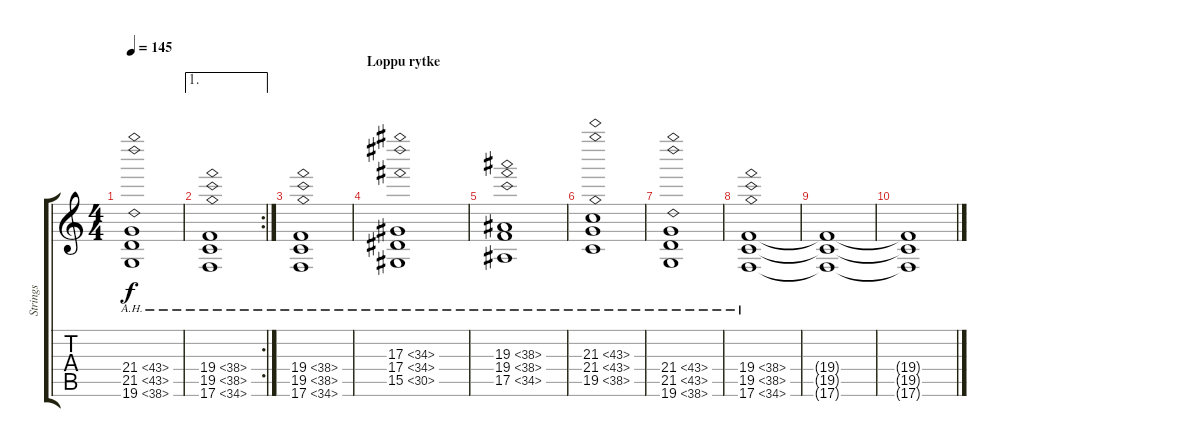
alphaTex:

\track ("Strings" "Strings") {instrument stringensemble1}
\staff {score tabs}
\tuning (C4 G3 Eb3 Bb2 F2 C2) {hide}
\ts (4 4)
\tempo 145
\clef g2
\ks c
(21.4{ah 22} 21.5{ah 22} 19.6{ah 19}).1{dy f} |
\ae 1
\rc 2
(19.4{ah 19} 19.5{ah 19} 17.6{ah 17}).1 |
(19.4{ah 19} 19.5{ah 19} 17.6{ah 17}).1 |
\section ("" "Loppu rytke")
(17.3{ah 17} 17.4{ah 17} 15.5{ah 15}).1 |
(19.3{ah 19} 19.4{ah 19} 17.5{ah 17}).1 |
(21.3{ah 22} 21.4{ah 22} 19.5{ah 19}).1 |
(21.4{ah 22} 21.5{ah 22} 19.6{ah 19}).1 |
(19.4{ah 19} 19.5{ah 19} 17.6{ah 17}).1 |
(19.4{t} 19.5{t} 17.6{t}).1{volume 0} |
(19.4{t} 19.5{t} 17.6{t}).1
